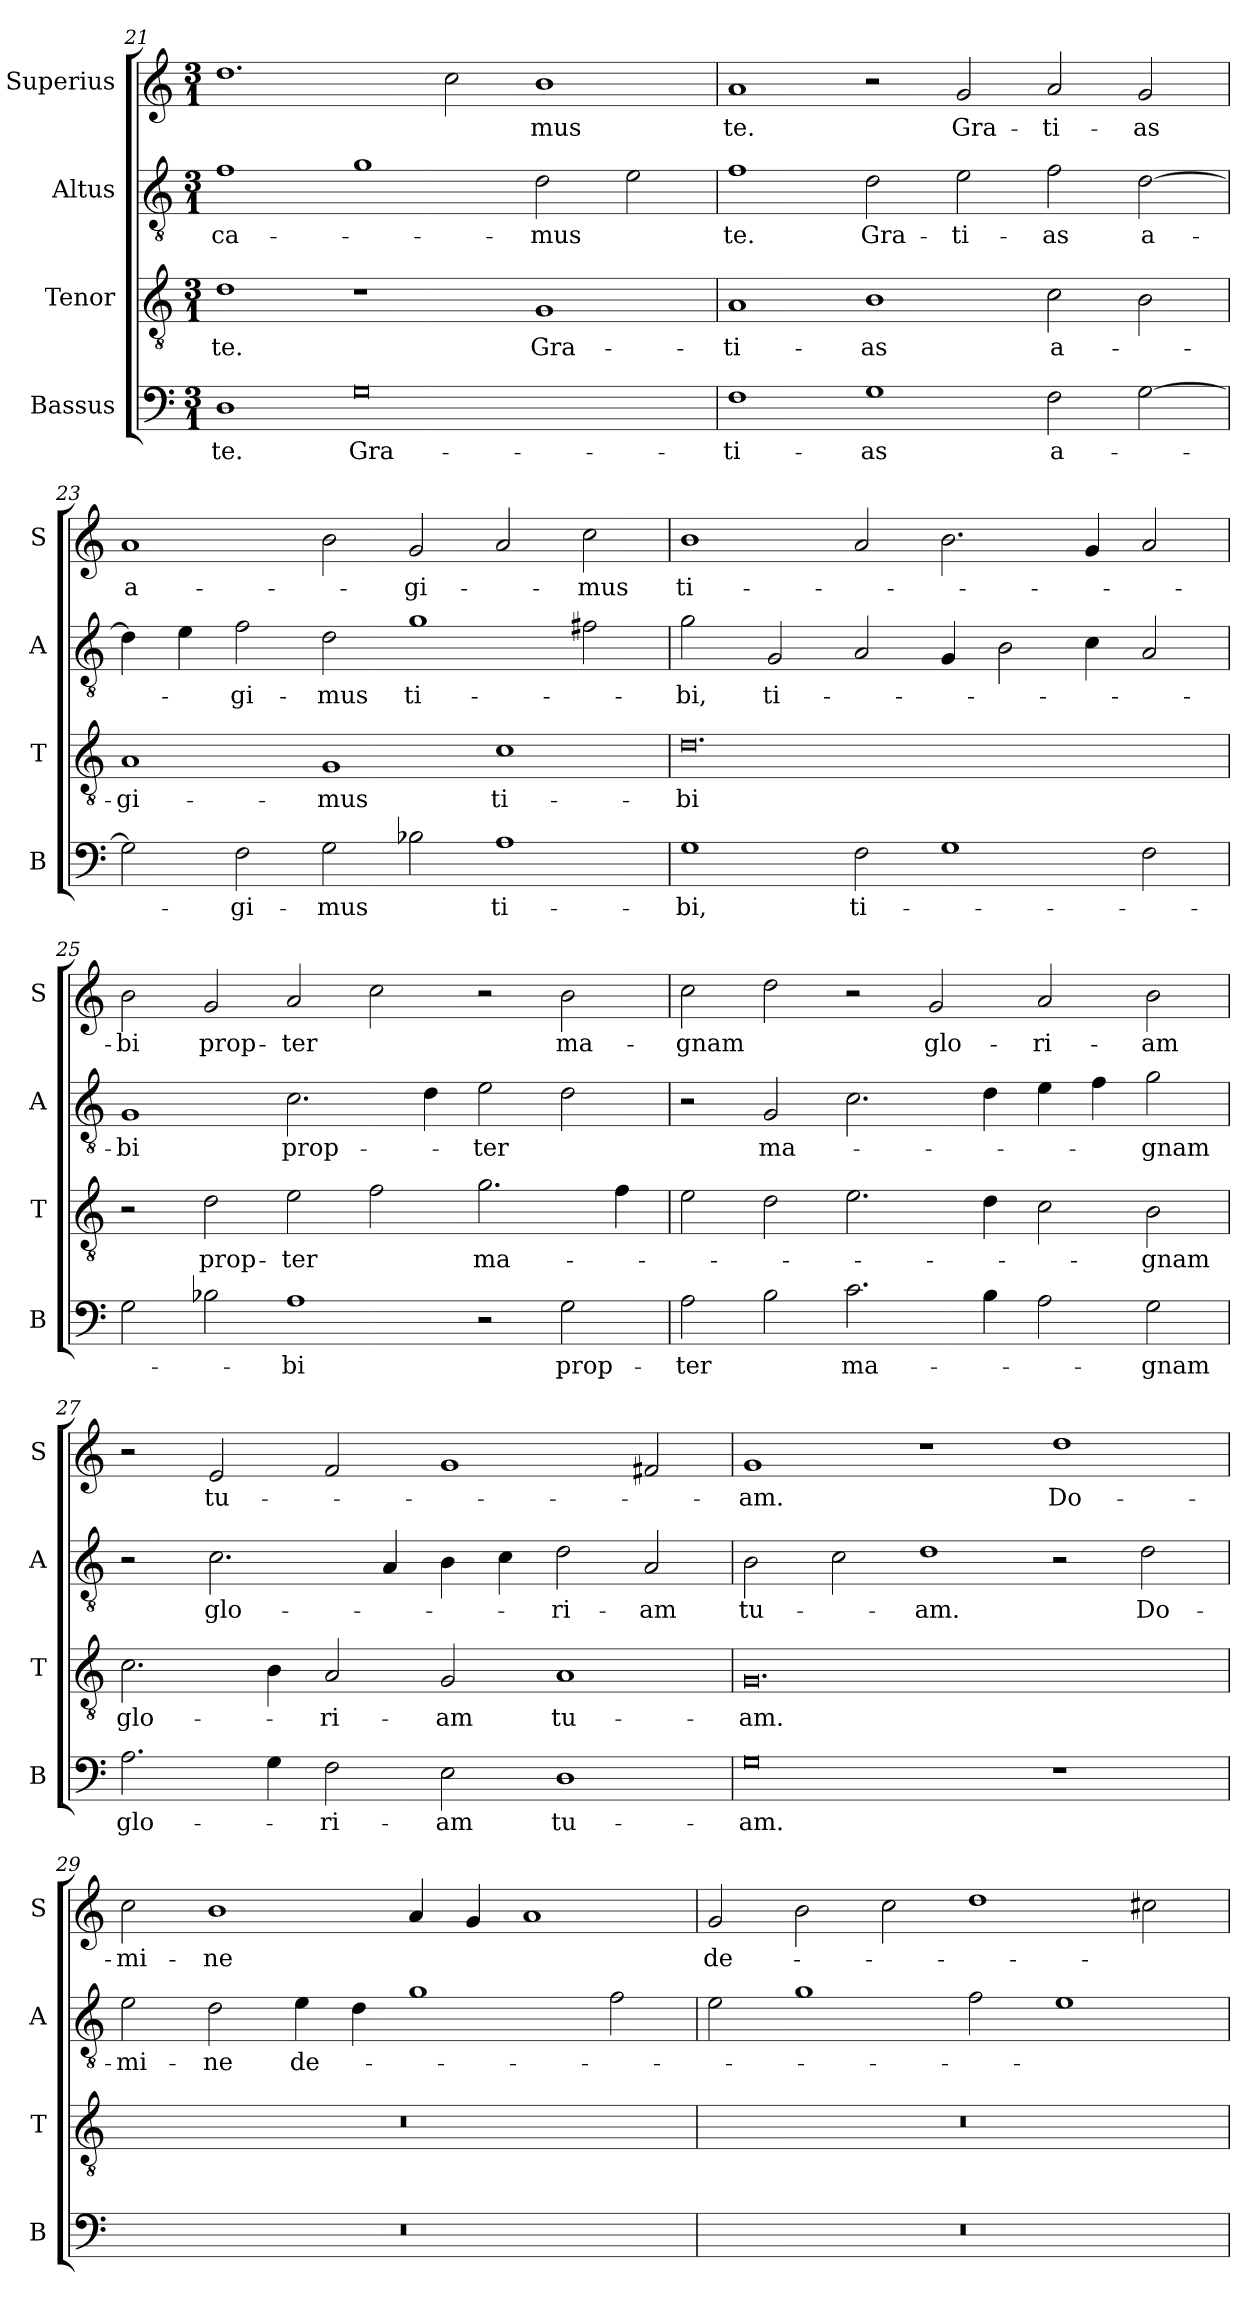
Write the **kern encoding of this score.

**kern	**text	**kern	**text	**kern	**text	**kern	**text
*part4	*part4	*part3	*part3	*part2	*part2	*part1	*part1
*staff4	*staff4	*staff3	*staff3	*staff2	*staff2	*staff1	*staff1
*I"Bassus	*	*I"Tenor	*	*I"Altus	*	*I"Superius	*
*I'B	*	*I'T	*	*I'A	*	*I'S	*
*clefF4	*	*clefGv2	*	*clefGv2	*	*clefG2	*
*k[]	*	*k[]	*	*k[]	*	*k[]	*
*M3/1	*	*M3/1	*	*M3/1	*	*M3/1	*
=21	=21	=21	=21	=21	=21	=21	=21
1D	te.	1d	te.	1f	-ca-	1.dd	.
0G	Gra-	1r	.	1g	.	.	.
.	.	.	.	.	.	2cc\	.
.	.	1G	Gra-	2d\	-mus	1b	-mus
.	.	.	.	2e\	.	.	.
=22	=22	=22	=22	=22	=22	=22	=22
1F	-ti-	1A	-ti-	1f	te.	1a	te.
1G	-as	1B	-as	2d\	Gra-	2r	.
.	.	.	.	2e\	-ti-	2g/	Gra-
2F\	a-	2c\	a-	2f\	-as	2a/	-ti-
[2G\	.	2B\	.	[2d\	a-	2g/	-as
=23	=23	=23	=23	=23	=23	=23	=23
2G\]	.	1A	-gi-	4d\]	.	1a	a-
.	.	.	.	4e\	.	.	.
2F\	-gi-	.	.	2f\	-gi-	.	.
2G\	-mus	1G	-mus	2d\	-mus	2b\	.
2B-X\	.	.	.	1g	ti-	2g/	-gi-
1A	ti-	1c	ti-	.	.	2a/	.
.	.	.	.	2f#X\	.	2cc\	-mus
=24	=24	=24	=24	=24	=24	=24	=24
1G	bi,	0.d	-bi	2g\	-bi,	1b	ti-
.	.	.	.	2G/	ti-	.	.
2F\	ti-	.	.	2A/	.	2a/	.
1G	.	.	.	4G/	.	2.b\	.
.	.	.	.	2B\	.	.	.
.	.	.	.	4c\	.	4g/	.
2F\	.	.	.	2A/	.	2a/	.
=25	=25	=25	=25	=25	=25	=25	=25
2G\	.	2r	.	1G	-bi	2b\	-bi
2B-X\	.	2d\	prop-	.	.	2g/	prop-
1A	bi	2e\	-ter	2.c\	prop-	2a/	-ter
.	.	2f\	.	.	.	2cc\	.
.	.	.	.	4d\	.	.	.
2r	.	2.g\	ma-	2e\	-ter	2r	.
2G\	prop-	.	.	2d\	.	2b\	ma-
.	.	4f\	.	.	.	.	.
=26	=26	=26	=26	=26	=26	=26	=26
2A\	-ter	2e\	.	2r	.	2cc\	-gnam
2B\	.	2d\	.	2G/	ma-	2dd\	.
2.c\	-ma-	2.e\	.	2.c\	.	2r	.
.	.	.	.	.	.	2g/	glo-
4B\	.	4d\	.	4d\	.	.	.
2A\	.	2c\	.	4e\	.	2a/	-ri-
.	.	.	.	4f\	.	.	.
2G\	-gnam	2B\	-gnam	2g\	-gnam	2b\	-am
=27	=27	=27	=27	=27	=27	=27	=27
2.A\	glo-	2.c\	glo-	2r	.	2r	.
.	.	.	.	2.c\	glo-	2e/	tu-
4G\	.	4B\	.	.	.	.	.
2F\	-ri-	2A/	-ri-	.	.	2f/	.
.	.	.	.	4A/	.	.	.
2E\	-am	2G/	-am	4B\	.	1g	.
.	.	.	.	4c\	.	.	.
1D	tu-	1A	tu-	2d\	-ri-	.	.
.	.	.	.	2A/	-am	2f#X/	.
=28	=28	=28	=28	=28	=28	=28	=28
0G	-am.	0.G	-am.	2B\	tu-	1g	-am.
.	.	.	.	2c\	.	.	.
.	.	.	.	1d	-am.	1r	.
1r	.	.	.	2r	.	1dd	Do-
.	.	.	.	2d\	Do-	.	.
=29	=29	=29	=29	=29	=29	=29	=29
0.r	.	0.r	.	2e\	-mi-	2cc\	-mi-
.	.	.	.	2d\	-ne	1b	ne
.	.	.	.	4e\	de-	.	.
.	.	.	.	4d\	.	.	.
.	.	.	.	1g	.	4a/	.
.	.	.	.	.	.	4g/	.
.	.	.	.	.	.	1a	.
.	.	.	.	2f\	.	.	.
=30	=30	=30	=30	=30	=30	=30	=30
0.r	.	0.r	.	2e\	.	2g/	de-
.	.	.	.	1g	.	2b\	.
.	.	.	.	.	.	2cc\	.
.	.	.	.	2f\	.	1dd	.
.	.	.	.	1e	.	.	.
.	.	.	.	.	.	2cc#X\	.
=	=	=	=	=	=	=	=
*-	*-	*-	*-	*-	*-	*-	*-
